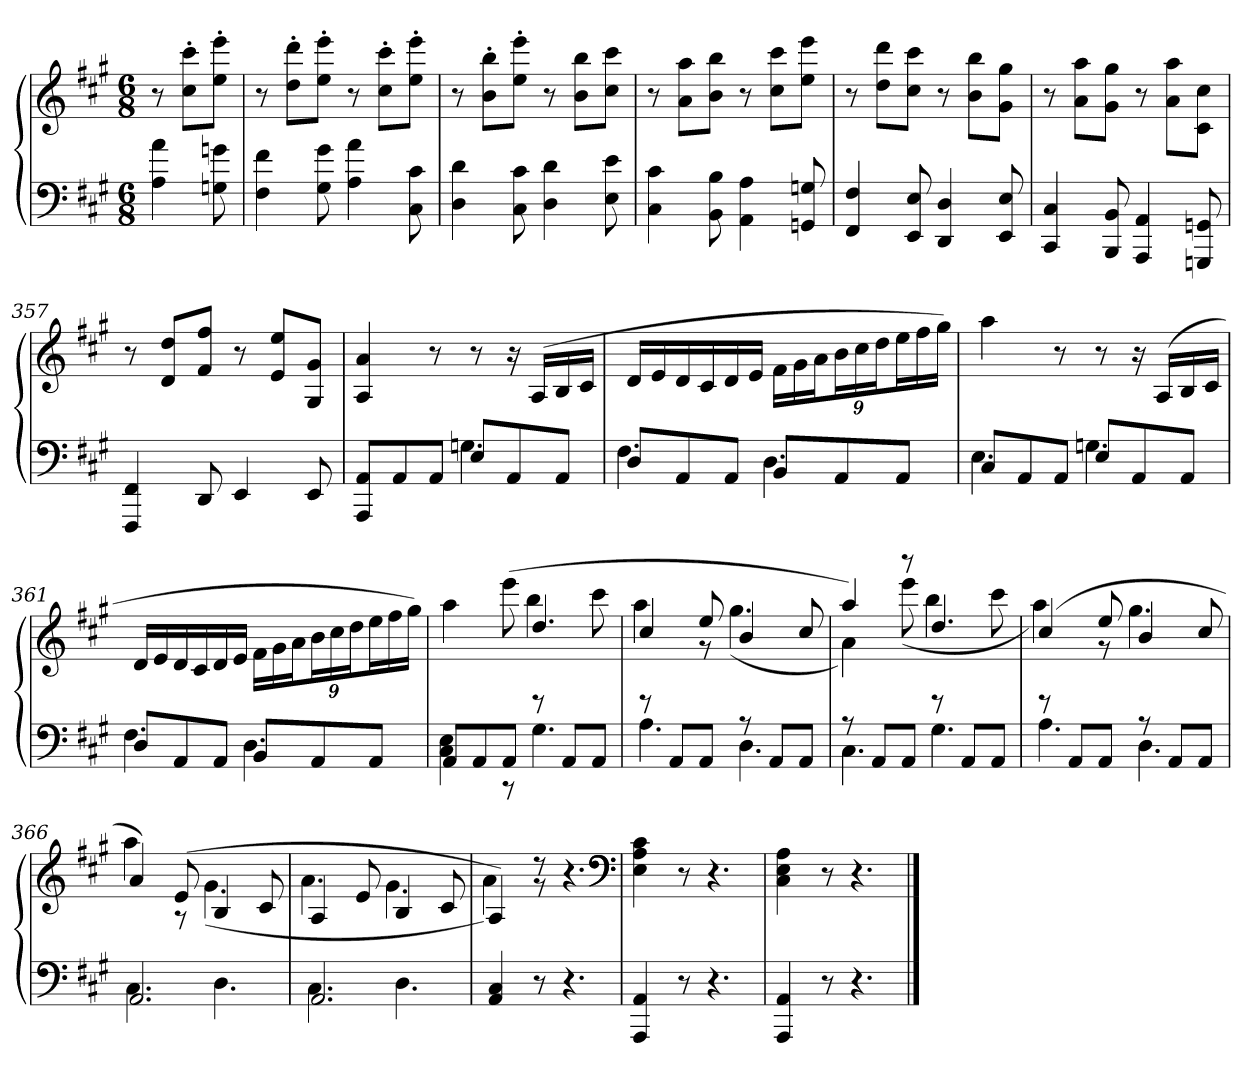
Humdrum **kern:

**kern	**kern
*part1	*part1
*staff2	*staff1
*clefF4	*clefG2
*k[f#c#g#]	*k[f#c#g#]
*A:	*A:
*M6/8	*M6/8
=	=
4A 4a	8r
.	8cc#' 8ccc#'L
8Gn 8gn	8ee' 8eee'J
=352	=352
4F# 4f#	8r
.	8dd' 8ddd'L
8G# 8g#	8ee' 8eee'J
4A 4a	8r
.	8cc#' 8ccc#'L
8C# 8c#	8ee' 8eee'J
=353	=353
4D 4d	8r
.	8b' 8bb'L
8C# 8c#	8ee' 8eee'J
4D 4d	8r
.	8b 8bbL
8E 8e	8cc# 8ccc#J
=354	=354
4C# 4c#	8r
.	8a 8aaL
8BB 8B	8b 8bbJ
4AA 4A	8r
.	8cc# 8ccc#L
8GGn 8Gn	8ee 8eeeJ
=355	=355
4FF# 4F#	8r
.	8dd 8dddL
8EE 8E	8cc# 8ccc#J
4DD 4D	8r
.	8b 8bbL
8EE 8E	8g# 8gg#J
=356	=356
4CC# 4C#	8r
.	8a 8aaL
8BBB 8BB	8g# 8gg#J
4AAA 4AA	8r
.	8a 8aaL
8GGGn 8GGn	8c# 8cc#J
=357	=357
4FFF# 4FF#	8r
.	8d 8ddL
8DD	8f# 8ff#J
4EE	8r
.	8e 8eeL
8EE	8G# 8g#J
=358	=358
*^	*
8AAA 8AAL	4.ryy	4A 4a
8AA	.	.
8AAJ	.	8r
8EL	4.Gn	8r
8AA	.	16r
.	.	(16ALL
8AAJ	.	16B
.	.	16c#JJ
=359	=359	=359
8DL	4.F#	16dLL
.	.	16e
8AA	.	16d
.	.	16c#
8AAJ	.	16d
.	.	16eJJ
8BBL	4.D	24f#LL
.	.	24g#
.	.	24aJ
8AA	.	24bL
.	.	24cc#
.	.	24ddJ
8AAJ	.	24eeL
.	.	24ff#
.	.	24gg#JJ)
=360	=360	=360
8C#L	4.E	4aa
8AA	.	.
8AAJ	.	8r
8EL	4.Gn	8r
8AA	.	16r
.	.	(16ALL
8AAJ	.	16B
.	.	16c#JJ
=361	=361	=361
8DL	4.F#	16dLL
.	.	16e
8AA	.	16d
.	.	16c#
8AAJ	.	16d
.	.	16eJJ
8BBL	4.D	24f#LL
.	.	24g#
.	.	24aJ
8AA	.	24bL
.	.	24cc#
.	.	24ddJ
8AAJ	.	24eeL
.	.	24ff#
.	.	24gg#JJ)
=362	=362	=362
*	*	*^
8AAL	4C# 4E	4aa	4.ryy
8AA	.	.	.
8AAJ	8r	(8eee	.
8r	4.G#	4.dd	4bb
8AAL	.	.	.
8AAJ	.	.	8ccc#
=363	=363	=363	=363
8r	4.A	(4cc#	4aa)
8AAL	.	.	.
8AAJ	.	8ee	8r
8r	4.D	4b	(4.gg#
8AAL	.	.	.
8AAJ	.	8cc#	.
=364	=364	=364	=364
8r	4.C#	4aa)	4a)
8AAL	.	.	.
8AAJ	.	8r	(8eee
8r	4.G#	4.dd	4bb
8AAL	.	.	.
8AAJ	.	.	8ccc#
=365	=365	=365	=365
8r	4.A	(4cc#	4aa)
8AAL	.	.	.
8AAJ	.	8ee	8r
8r	4.D	4b	4.gg#
8AAL	.	.	.
8AAJ	.	8cc#	.
=366	=366	=366	=366
2.AA	4.C#	4a)	4aa
.	.	(8e	8r
.	4.D	4B	(4.g#
.	.	8c#	.
=367	=367	=367	=367
2.AA	4.C#	4A	4.a
.	.	8e	.
.	4.D	4B	4.g#
.	.	8c#	.
*v	*v	*	*
=368	=368	=368
4AA 4C#	4A)	4a)
8r	8r	8r
4.r	4.r	4.ryy
*	*v	*v
*	*clefF4
=369	=369
4AAA 4AA	4E 4A 4c#
8r	8r
4.r	4.r
=370	=370
4AAA 4AA	4C# 4E 4A
8r	8r
4.r	4.r
==	==
*-	*-
